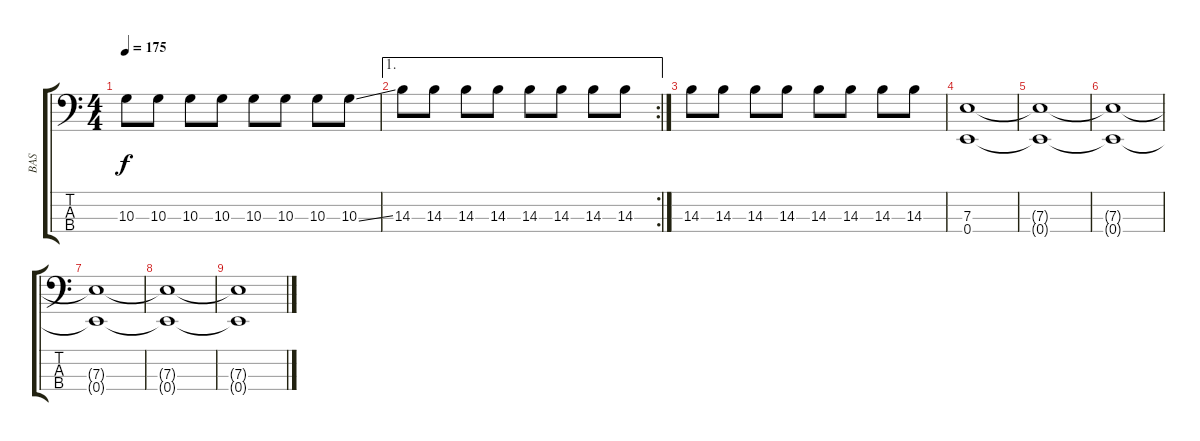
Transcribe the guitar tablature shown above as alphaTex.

\track ("BAS" "BAS") {instrument electricbassfinger}
\staff {score tabs}
\tuning (G2 D2 A1 E1) {hide}
\ts (4 4)
\tempo 175
\clef f4
\ks c
10.3.8{dy f} 10.3.8 10.3.8 10.3.8 10.3.8 10.3.8 10.3.8 10.3{ss}.8 |
\ae 1
\rc 2
14.3.8 14.3.8 14.3.8 14.3.8 14.3.8 14.3.8 14.3.8 14.3.8 |
14.3.8 14.3.8 14.3.8 14.3.8 14.3.8 14.3.8 14.3.8 14.3.8 |
(7.3 0.4).1 |
(7.3{t} 0.4{t}).1 |
(7.3{t} 0.4{t}).1 |
(7.3{t} 0.4{t}).1 |
(7.3{t} 0.4{t}).1{volume 0} |
(7.3{t} 0.4{t}).1
